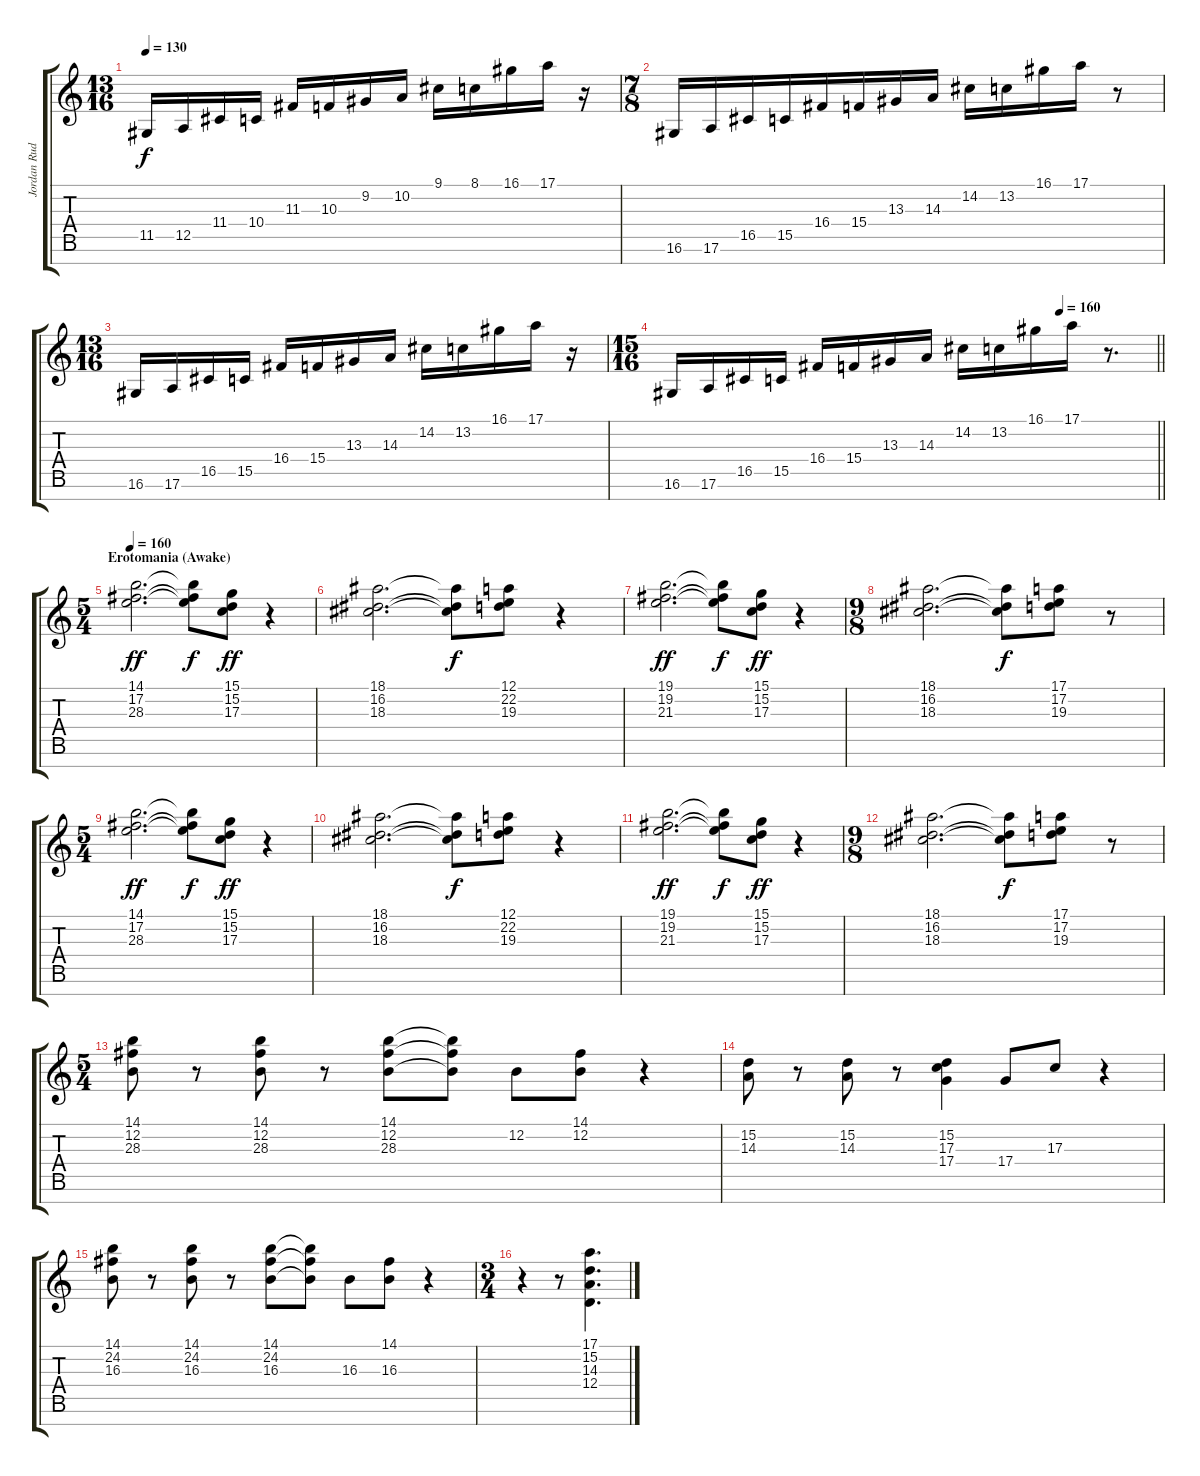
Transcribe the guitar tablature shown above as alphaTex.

\track ("Jordan Rudess Lead 1" "Jordan Rud") {instrument lead2sawtooth}
\staff {score tabs}
\tuning (E4 B3 G3 D3 A2 E2 B1) {hide}
\ts (13 16)
\tempo 130
\clef g2
\ks c
11.5.16{dy f} 12.5.16 11.4.16 10.4.16 11.3.16 10.3.16 9.2.16 10.2.16 9.1.16 8.1.16 16.1.16 17.1.16 r.16 |
\ts (7 8)
16.6.16 17.6.16 16.5.16 15.5.16 16.4.16 15.4.16 13.3.16 14.3.16 14.2.16 13.2.16 16.1.16 17.1.16 r.8 |
\ts (13 16)
16.6.16 17.6.16 16.5.16 15.5.16 16.4.16 15.4.16 13.3.16 14.3.16 14.2.16 13.2.16 16.1.16 17.1.16 r.16 |
\ts (15 16)
\tempo (160 0.8)
\barLineRight lightlight
16.6.16 17.6.16 16.5.16 15.5.16 16.4.16 15.4.16 13.3.16 14.3.16 14.2.16 13.2.16 16.1.16 17.1.16 r.8{d} |
\ts (5 4)
\section ("" "Erotomania (Awake)")
\tempo 160
(14.1 17.2 28.3).2{d dy ff volume 10 instrument rockorgan} (14.1{t} 17.2{t} 28.3{t}).8{dy f} (15.1 15.2 17.3).8{dy ff} r.4 |
(18.1 16.2 18.3).2{d} (18.1{t} 16.2{t} 18.3{t}).8{dy f} (12.1 22.2 19.3).8 r.4 |
(19.1 19.2 21.3).2{d dy ff} (19.1{t} 19.2{t} 21.3{t}).8{dy f} (15.1 15.2 17.3).8{dy ff} r.4 |
\ts (9 8)
(18.1 16.2 18.3).2{d} (18.1{t} 16.2{t} 18.3{t}).8{dy f} (17.1 17.2 19.3).8 r.8 |
\ts (5 4)
(14.1 17.2 28.3).2{d dy ff volume 10 instrument rockorgan} (14.1{t} 17.2{t} 28.3{t}).8{dy f} (15.1 15.2 17.3).8{dy ff} r.4 |
(18.1 16.2 18.3).2{d} (18.1{t} 16.2{t} 18.3{t}).8{dy f} (12.1 22.2 19.3).8 r.4 |
(19.1 19.2 21.3).2{d dy ff} (19.1{t} 19.2{t} 21.3{t}).8{dy f} (15.1 15.2 17.3).8{dy ff} r.4 |
\ts (9 8)
(18.1 16.2 18.3).2{d} (18.1{t} 16.2{t} 18.3{t}).8{dy f} (17.1 17.2 19.3).8 r.8 |
\ts (5 4)
(14.1 12.2 28.3).8{volume 11 instrument rockorgan} r.8 (14.1 12.2 28.3).8 r.8 (14.1 12.2 28.3).8 (14.1{t} 12.2{t} 28.3{t}).8 12.2.8 (14.1 12.2).8 r.4 |
(15.2 14.3).8 r.8 (15.2 14.3).8 r.8 (15.2 17.3 17.4).4 17.4.8 17.3.8 r.4 |
(14.1 24.2 16.3).8 r.8 (14.1 24.2 16.3).8 r.8 (14.1 24.2 16.3).8 (14.1{t} 24.2{t} 16.3{t}).8 16.3.8 (14.1 16.3).8 r.4 |
\ts (3 4)
r.4 r.8 (17.1 15.2 14.3 12.4).4{d}
